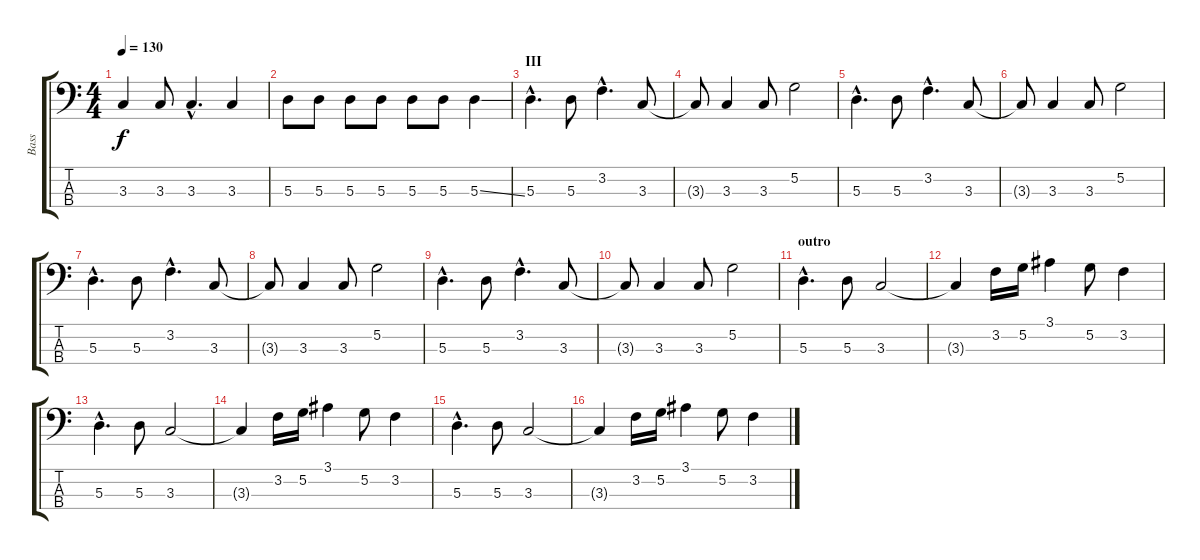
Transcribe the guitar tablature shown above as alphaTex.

\track ("Bass" "Bass") {instrument electricbassfinger}
\staff {score tabs}
\tuning (G2 D2 A1 E1) {hide}
\ts (4 4)
\tempo 130
\clef f4
\ks c
3.3.4{dy f} 3.3.8 3.3{hac}.4{d} 3.3.4 |
5.3.8 5.3.8 5.3.8 5.3.8 5.3.8 5.3.8 5.3{ss}.4 |
\section ("" "III")
5.3{hac}.4{d} 5.3.8 3.2{hac}.4{d} 3.3.8 |
3.3{t}.8 3.3.4 3.3.8 5.2.2 |
5.3{hac}.4{d} 5.3.8 3.2{hac}.4{d} 3.3.8 |
3.3{t}.8 3.3.4 3.3.8 5.2.2 |
5.3{hac}.4{d} 5.3.8 3.2{hac}.4{d} 3.3.8 |
3.3{t}.8 3.3.4 3.3.8 5.2.2 |
5.3{hac}.4{d} 5.3.8 3.2{hac}.4{d} 3.3.8 |
3.3{t}.8 3.3.4 3.3.8 5.2.2 |
\section ("" "outro")
5.3{hac}.4{d} 5.3.8 3.3.2 |
3.3{t}.4 3.2.16 5.2.16 3.1.4 5.2.8 3.2.4 |
5.3{hac}.4{d} 5.3.8 3.3.2 |
3.3{t}.4 3.2.16 5.2.16 3.1.4 5.2.8 3.2.4 |
5.3{hac}.4{d} 5.3.8 3.3.2 |
3.3{t}.4 3.2.16 5.2.16 3.1.4 5.2.8 3.2.4
